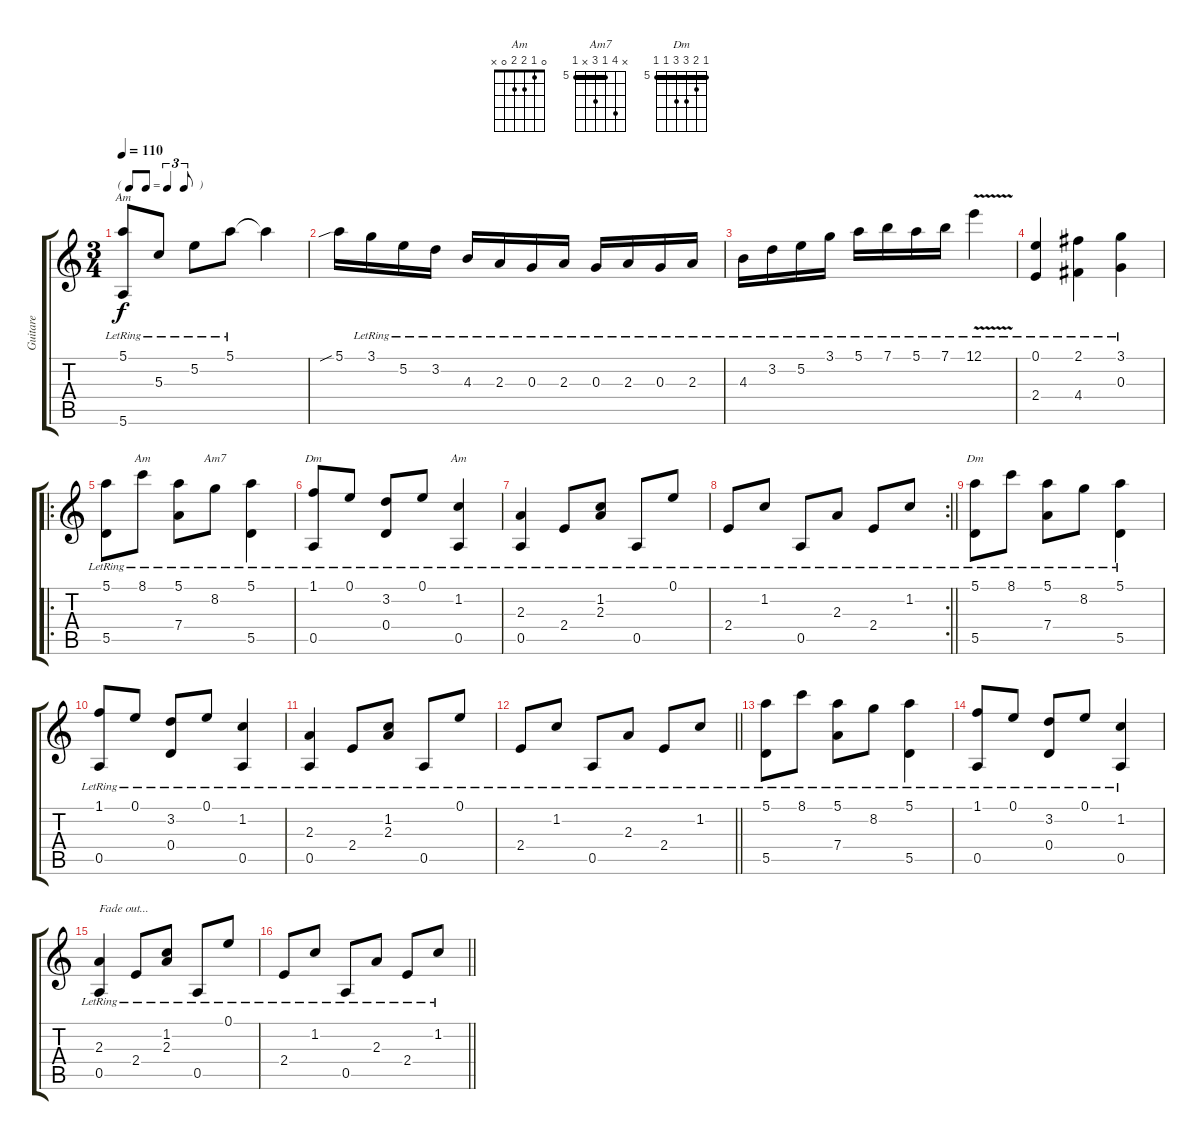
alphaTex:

\track ("Guitare" "Guitare") {instrument acousticguitarnylon}
\staff {score tabs}
\tuning (E4 B3 G3 D3 A2 E2) {hide}
\chord ("Am" 5 5 5 7 7 5) {firstfret 5 barre 5}
\chord ("Am" 8 5 5 7 x 5) {firstfret 5 barre 5}
\chord ("Am7" x 8 5 7 x 5) {firstfret 5 barre 5}
\chord ("Dm" 1 3 2 0 x x)
\chord ("Am" 0 1 2 2 0 x)
\chord ("Dm" 5 6 7 7 5 5) {firstfret 5 barre 5}
\ts (3 4)
\tf triplet8th
\tempo 110
\clef g2
\ks c
(5.1{lr} 5.6{lr}).8{ch "Am" dy f} 5.3{lr}.8 5.2{lr}.8 5.1{lr}.8 5.1{t}.4 |
5.1{sib}.16 3.1{lr}.16 5.2{lr}.16 3.2{lr}.16 4.3{lr}.16 2.3{lr}.16 0.3{lr}.16 2.3{lr}.16 0.3{lr}.16 2.3{lr}.16 0.3{lr}.16 2.3{lr}.16 |
4.3{lr}.16 3.2{lr}.16 5.2{lr}.16 3.1{lr}.16 5.1{lr}.16 7.1{lr}.16 5.1{lr}.16 7.1{lr}.16 12.1{v lr}.4 |
(0.1{lr} 2.4{lr}).4 (2.1{lr} 4.4{lr}).4 (3.1{lr} 0.3{lr}).4 |
\ro
(5.1{lr} 5.5{lr}).8 8.1{lr}.8{ch "Am"} (5.1{lr} 7.4{lr}).8 8.2{lr}.8{ch "Am7"} (5.1{lr} 5.5{lr}).4 |
(1.1{lr} 0.5{lr}).8{ch "Dm"} 0.1{lr}.8 (3.2{lr} 0.4{lr}).8 0.1{lr}.8 (1.2{lr} 0.5{lr}).4{ch "Am"} |
(2.3{lr} 0.5{lr}).4 2.4{lr}.8 (1.2{lr} 2.3{lr}).8 0.5{lr}.8 0.1{lr}.8 |
\rc 2
\barLineRight lightlight
2.4{lr}.8 1.2{lr}.8 0.5{lr}.8 2.3{lr}.8 2.4{lr}.8 1.2{lr}.8 |
(5.1{lr} 5.5{lr}).8{ch "Dm"} 8.1{lr}.8 (5.1{lr} 7.4{lr}).8 8.2{lr}.8 (5.1{lr} 5.5{lr}).4 |
(1.1{lr} 0.5{lr}).8 0.1{lr}.8 (3.2{lr} 0.4{lr}).8 0.1{lr}.8 (1.2{lr} 0.5{lr}).4 |
(2.3{lr} 0.5{lr}).4 2.4{lr}.8 (1.2{lr} 2.3{lr}).8 0.5{lr}.8 0.1{lr}.8 |
\barLineRight lightlight
2.4{lr}.8 1.2{lr}.8 0.5{lr}.8 2.3{lr}.8 2.4{lr}.8 1.2{lr}.8 |
(5.1{lr} 5.5{lr}).8 8.1{lr}.8 (5.1{lr} 7.4{lr}).8 8.2{lr}.8 (5.1{lr} 5.5{lr}).4 |
(1.1{lr} 0.5{lr}).8 0.1{lr}.8 (3.2{lr} 0.4{lr}).8 0.1{lr}.8 (1.2{lr} 0.5{lr}).4 |
(2.3{lr} 0.5{lr}).4{txt "Fade out..."} 2.4{lr}.8 (1.2{lr} 2.3{lr}).8 0.5{lr}.8 0.1{lr}.8 |
\barLineRight lightlight
2.4{lr}.8{volume 0} 1.2{lr}.8 0.5{lr}.8 2.3{lr}.8 2.4{lr}.8 1.2{lr}.8
